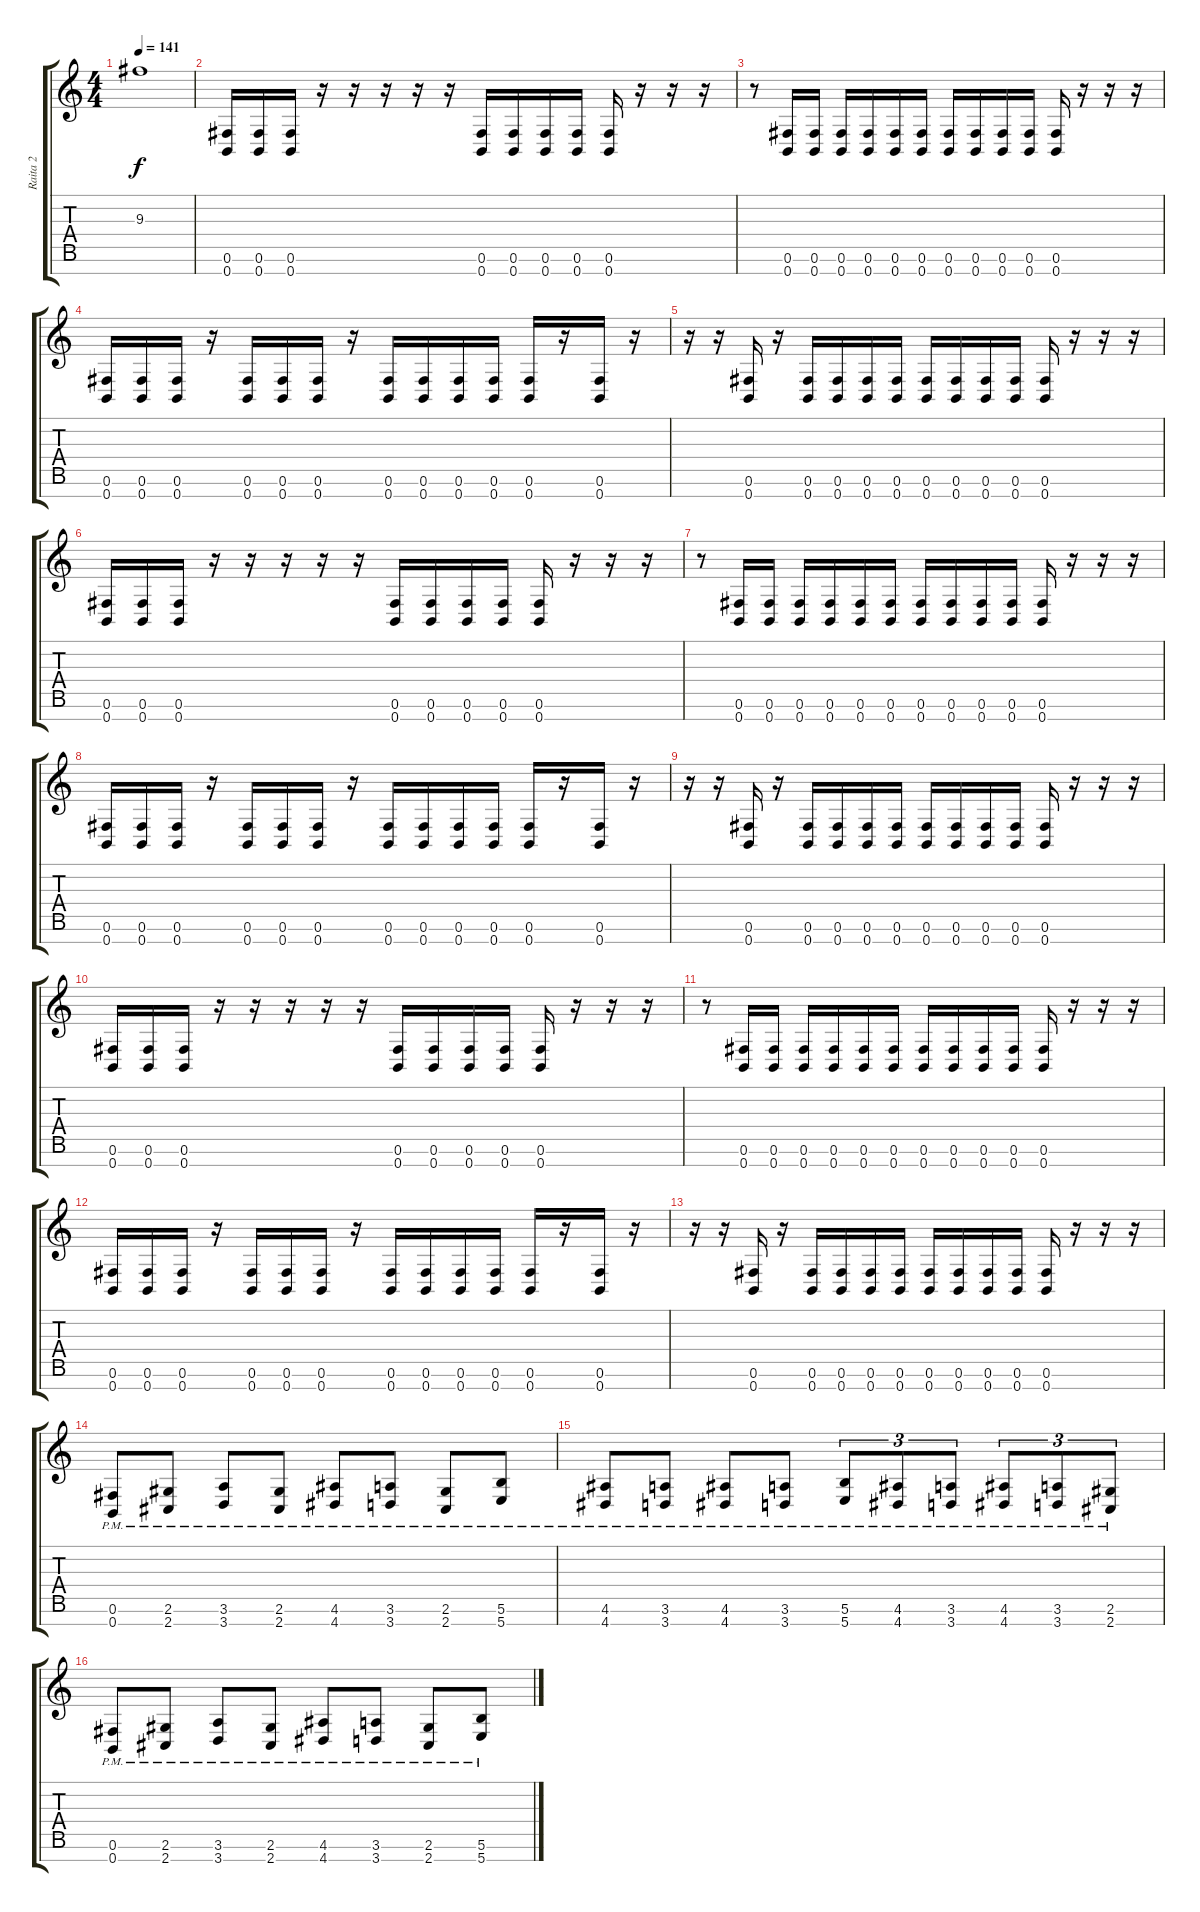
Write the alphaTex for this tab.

\track ("Raita 2" "Raita 2") {instrument distortionguitar}
\staff {score tabs}
\tuning (Gb4 Db4 A3 E3 B2 Gb2 B1) {hide}
\ts (4 4)
\tempo 141
\clef g2
\ks c
9.3{t}.1{dy f} |
(0.6 0.7).16{volume 14 instrument distortionguitar} (0.6 0.7).16 (0.6 0.7).16 r.16 r.16 r.16 r.16 r.16 (0.6 0.7).16 (0.6 0.7).16 (0.6 0.7).16 (0.6 0.7).16 (0.6 0.7).16 r.16 r.16 r.16 |
r.8 (0.6 0.7).16 (0.6 0.7).16 (0.6 0.7).16 (0.6 0.7).16 (0.6 0.7).16 (0.6 0.7).16 (0.6 0.7).16 (0.6 0.7).16 (0.6 0.7).16 (0.6 0.7).16 (0.6 0.7).16 r.16 r.16 r.16 |
(0.6 0.7).16 (0.6 0.7).16 (0.6 0.7).16 r.16 (0.6 0.7).16 (0.6 0.7).16 (0.6 0.7).16 r.16 (0.6 0.7).16 (0.6 0.7).16 (0.6 0.7).16 (0.6 0.7).16 (0.6 0.7).16 r.16 (0.6 0.7).16 r.16 |
r.16 r.16 (0.6 0.7).16 r.16 (0.6 0.7).16 (0.6 0.7).16 (0.6 0.7).16 (0.6 0.7).16 (0.6 0.7).16 (0.6 0.7).16 (0.6 0.7).16 (0.6 0.7).16 (0.6 0.7).16 r.16 r.16 r.16 |
(0.6 0.7).16 (0.6 0.7).16 (0.6 0.7).16 r.16 r.16 r.16 r.16 r.16 (0.6 0.7).16 (0.6 0.7).16 (0.6 0.7).16 (0.6 0.7).16 (0.6 0.7).16 r.16 r.16 r.16 |
r.8 (0.6 0.7).16 (0.6 0.7).16 (0.6 0.7).16 (0.6 0.7).16 (0.6 0.7).16 (0.6 0.7).16 (0.6 0.7).16 (0.6 0.7).16 (0.6 0.7).16 (0.6 0.7).16 (0.6 0.7).16 r.16 r.16 r.16 |
(0.6 0.7).16 (0.6 0.7).16 (0.6 0.7).16 r.16 (0.6 0.7).16 (0.6 0.7).16 (0.6 0.7).16 r.16 (0.6 0.7).16 (0.6 0.7).16 (0.6 0.7).16 (0.6 0.7).16 (0.6 0.7).16 r.16 (0.6 0.7).16 r.16 |
r.16 r.16 (0.6 0.7).16 r.16 (0.6 0.7).16 (0.6 0.7).16 (0.6 0.7).16 (0.6 0.7).16 (0.6 0.7).16 (0.6 0.7).16 (0.6 0.7).16 (0.6 0.7).16 (0.6 0.7).16 r.16 r.16 r.16 |
(0.6 0.7).16 (0.6 0.7).16 (0.6 0.7).16 r.16 r.16 r.16 r.16 r.16 (0.6 0.7).16 (0.6 0.7).16 (0.6 0.7).16 (0.6 0.7).16 (0.6 0.7).16 r.16 r.16 r.16 |
r.8 (0.6 0.7).16 (0.6 0.7).16 (0.6 0.7).16 (0.6 0.7).16 (0.6 0.7).16 (0.6 0.7).16 (0.6 0.7).16 (0.6 0.7).16 (0.6 0.7).16 (0.6 0.7).16 (0.6 0.7).16 r.16 r.16 r.16 |
(0.6 0.7).16 (0.6 0.7).16 (0.6 0.7).16 r.16 (0.6 0.7).16 (0.6 0.7).16 (0.6 0.7).16 r.16 (0.6 0.7).16 (0.6 0.7).16 (0.6 0.7).16 (0.6 0.7).16 (0.6 0.7).16 r.16 (0.6 0.7).16 r.16 |
r.16 r.16 (0.6 0.7).16 r.16 (0.6 0.7).16 (0.6 0.7).16 (0.6 0.7).16 (0.6 0.7).16 (0.6 0.7).16 (0.6 0.7).16 (0.6 0.7).16 (0.6 0.7).16 (0.6 0.7).16 r.16 r.16 r.16 |
(0.6{pm} 0.7{pm}).8 (2.6{pm} 2.7{pm}).8 (3.6{pm} 3.7{pm}).8 (2.6{pm} 2.7{pm}).8 (4.6{pm} 4.7{pm}).8 (3.6{pm} 3.7{pm}).8 (2.6{pm} 2.7{pm}).8 (5.6{pm} 5.7{pm}).8 |
(4.6{pm} 4.7{pm}).8 (3.6{pm} 3.7{pm}).8 (4.6{pm} 4.7{pm}).8 (3.6{pm} 3.7{pm}).8 (5.6{pm} 5.7{pm}).8{tu (3 2)} (4.6{pm} 4.7{pm}).8{tu (3 2)} (3.6{pm} 3.7{pm}).8{tu (3 2)} (4.6{pm} 4.7{pm}).8{tu (3 2)} (3.6{pm} 3.7{pm}).8{tu (3 2)} (2.6{pm} 2.7{pm}).8{tu (3 2)} |
(0.6{pm} 0.7{pm}).8 (2.6{pm} 2.7{pm}).8 (3.6{pm} 3.7{pm}).8 (2.6{pm} 2.7{pm}).8 (4.6{pm} 4.7{pm}).8 (3.6{pm} 3.7{pm}).8 (2.6{pm} 2.7{pm}).8 (5.6{pm} 5.7{pm}).8
